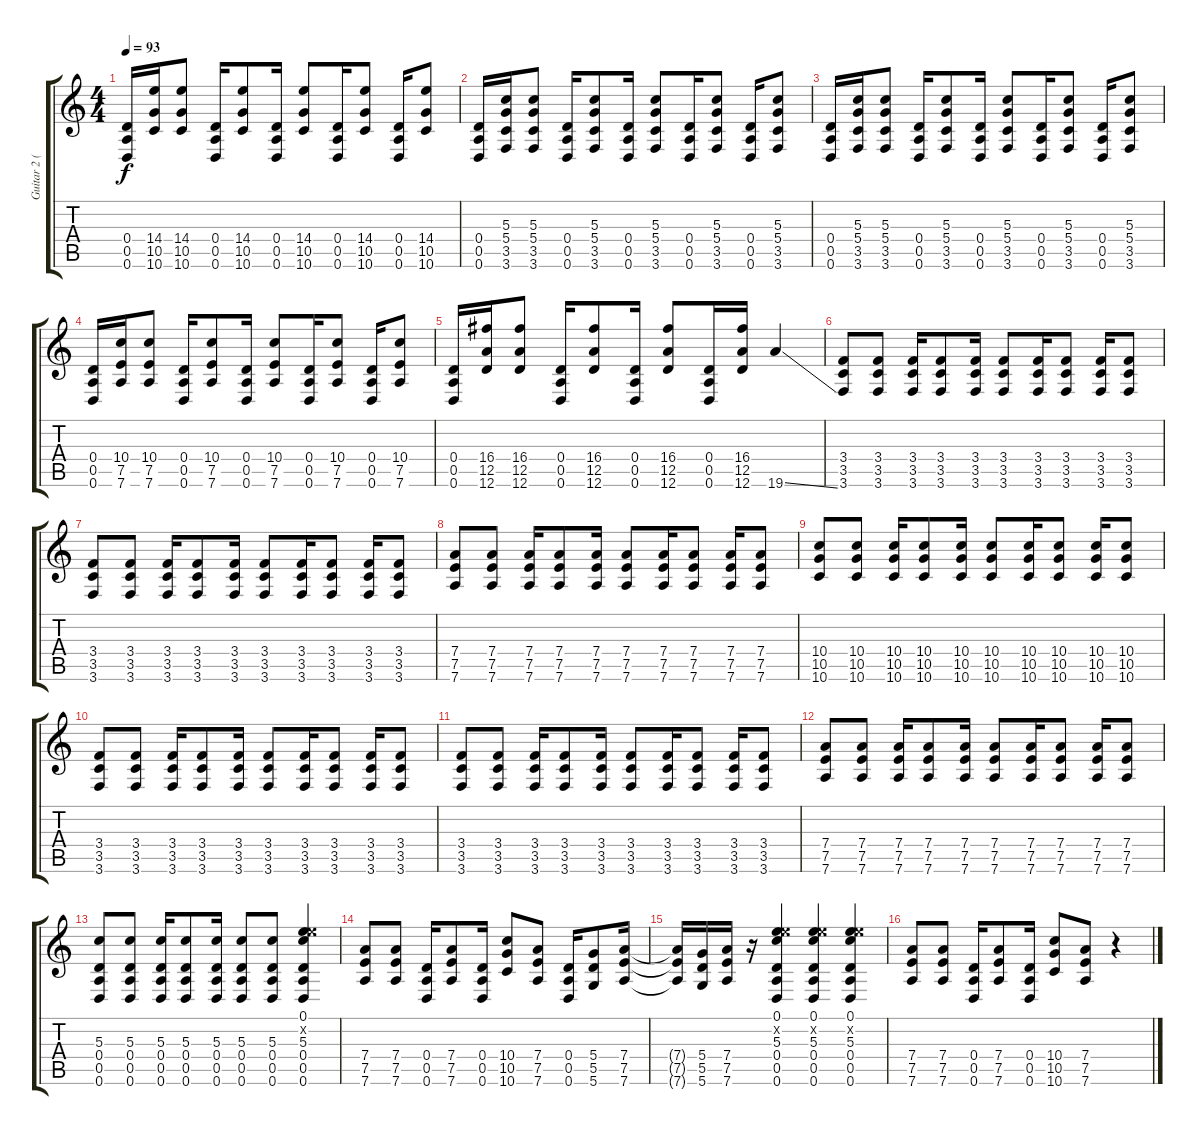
\track ("Guitar 2 (Si)" "Guitar 2 (") {instrument distortionguitar}
\staff {score tabs}
\tuning (E4 B3 G3 D3 A2 D2) {hide}
\ts (4 4)
\tempo 93
\clef g2
\ks c
(0.4 0.5 0.6).16{dy f} (14.4 10.5 10.6).16 (14.4 10.5 10.6).8 (0.4 0.5 0.6).16 (14.4 10.5 10.6).8 (0.4 0.5 0.6).16 (14.4 10.5 10.6).8 (0.4 0.5 0.6).16 (14.4 10.5 10.6).8 (0.4 0.5 0.6).16 (14.4 10.5 10.6).8 |
(0.4 0.5 0.6).16 (5.3 5.4 3.5 3.6).16 (5.3 5.4 3.5 3.6).8 (0.4 0.5 0.6).16 (5.3 5.4 3.5 3.6).8 (0.4 0.5 0.6).16 (5.3 5.4 3.5 3.6).8 (0.4 0.5 0.6).16 (5.3 5.4 3.5 3.6).8 (0.4 0.5 0.6).16 (5.3 5.4 3.5 3.6).8 |
(0.4 0.5 0.6).16 (5.3 5.4 3.5 3.6).16 (5.3 5.4 3.5 3.6).8 (0.4 0.5 0.6).16 (5.3 5.4 3.5 3.6).8 (0.4 0.5 0.6).16 (5.3 5.4 3.5 3.6).8 (0.4 0.5 0.6).16 (5.3 5.4 3.5 3.6).8 (0.4 0.5 0.6).16 (5.3 5.4 3.5 3.6).8 |
(0.4 0.5 0.6).16 (10.4 7.5 7.6).16 (10.4 7.5 7.6).8 (0.4 0.5 0.6).16 (10.4 7.5 7.6).8 (0.4 0.5 0.6).16 (10.4 7.5 7.6).8 (0.4 0.5 0.6).16 (10.4 7.5 7.6).8 (0.4 0.5 0.6).16 (10.4 7.5 7.6).8 |
(0.4 0.5 0.6).16 (16.4 12.5 12.6).16 (16.4 12.5 12.6).8 (0.4 0.5 0.6).16 (16.4 12.5 12.6).8 (0.4 0.5 0.6).16 (16.4 12.5 12.6).8 (0.4 0.5 0.6).16 (16.4 12.5 12.6).16 19.6{ss}.4 |
(3.4 3.5 3.6).8 (3.4 3.5 3.6).8 (3.4 3.5 3.6).16 (3.4 3.5 3.6).8 (3.4 3.5 3.6).16 (3.4 3.5 3.6).8 (3.4 3.5 3.6).16 (3.4 3.5 3.6).8 (3.4 3.5 3.6).16 (3.4 3.5 3.6).8 |
(3.4 3.5 3.6).8 (3.4 3.5 3.6).8 (3.4 3.5 3.6).16 (3.4 3.5 3.6).8 (3.4 3.5 3.6).16 (3.4 3.5 3.6).8 (3.4 3.5 3.6).16 (3.4 3.5 3.6).8 (3.4 3.5 3.6).16 (3.4 3.5 3.6).8 |
(7.4 7.5 7.6).8 (7.4 7.5 7.6).8 (7.4 7.5 7.6).16 (7.4 7.5 7.6).8 (7.4 7.5 7.6).16 (7.4 7.5 7.6).8 (7.4 7.5 7.6).16 (7.4 7.5 7.6).8 (7.4 7.5 7.6).16 (7.4 7.5 7.6).8 |
(10.4 10.5 10.6).8 (10.4 10.5 10.6).8 (10.4 10.5 10.6).16 (10.4 10.5 10.6).8 (10.4 10.5 10.6).16 (10.4 10.5 10.6).8 (10.4 10.5 10.6).16 (10.4 10.5 10.6).8 (10.4 10.5 10.6).16 (10.4 10.5 10.6).8 |
(3.4 3.5 3.6).8 (3.4 3.5 3.6).8 (3.4 3.5 3.6).16 (3.4 3.5 3.6).8 (3.4 3.5 3.6).16 (3.4 3.5 3.6).8 (3.4 3.5 3.6).16 (3.4 3.5 3.6).8 (3.4 3.5 3.6).16 (3.4 3.5 3.6).8 |
(3.4 3.5 3.6).8 (3.4 3.5 3.6).8 (3.4 3.5 3.6).16 (3.4 3.5 3.6).8 (3.4 3.5 3.6).16 (3.4 3.5 3.6).8 (3.4 3.5 3.6).16 (3.4 3.5 3.6).8 (3.4 3.5 3.6).16 (3.4 3.5 3.6).8 |
(7.4 7.5 7.6).8 (7.4 7.5 7.6).8 (7.4 7.5 7.6).16 (7.4 7.5 7.6).8 (7.4 7.5 7.6).16 (7.4 7.5 7.6).8 (7.4 7.5 7.6).16 (7.4 7.5 7.6).8 (7.4 7.5 7.6).16 (7.4 7.5 7.6).8 |
(5.3 0.4 0.5 0.6).8 (5.3 0.4 0.5 0.6).8 (5.3 0.4 0.5 0.6).16 (5.3 0.4 0.5 0.6).8 (5.3 0.4 0.5 0.6).16 (5.3 0.4 0.5 0.6).8 (5.3 0.4 0.5 0.6).8 (0.1 5.2{x} 5.3 0.4 0.5 0.6).4 |
(7.4 7.5 7.6).8 (7.4 7.5 7.6).8 (0.4 0.5 0.6).16 (7.4 7.5 7.6).8 (0.4 0.5 0.6).16 (10.4 10.5 10.6).8 (7.4 7.5 7.6).8 (0.4 0.5 0.6).16 (5.4 5.5 5.6).8 (7.4 7.5 7.6).16 |
(7.4{t} 7.5{t} 7.6{t}).16 (5.4 5.5 5.6).16 (7.4 7.5 7.6).16 r.16 (0.1 5.2{x} 5.3 0.4 0.5 0.6).4 (0.1 5.2{x} 5.3 0.4 0.5 0.6).4 (0.1 5.2{x} 5.3 0.4 0.5 0.6).4 |
(7.4 7.5 7.6).8 (7.4 7.5 7.6).8 (0.4 0.5 0.6).16 (7.4 7.5 7.6).8 (0.4 0.5 0.6).16 (10.4 10.5 10.6).8 (7.4 7.5 7.6).8 r.4
